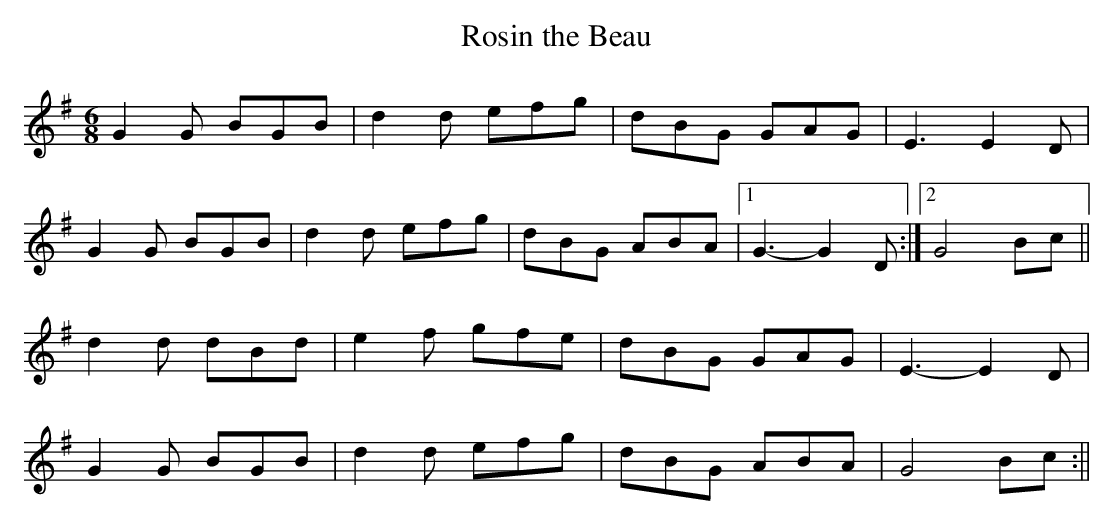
X:1
T:Rosin the Beau
M:6/8
L:1/8
K:G
G2 G BGB|d2 d efg|dBG GAG|E3 E2 D|
G2 G BGB|d2 d efg|dBG ABA|1 G3- G2 D:|2 G4 Bc||
d2 d dBd|e2 f gfe|dBG GAG|E3- E2 D|
G2 G BGB|d2 d efg|dBG ABA|G4 Bc:||
